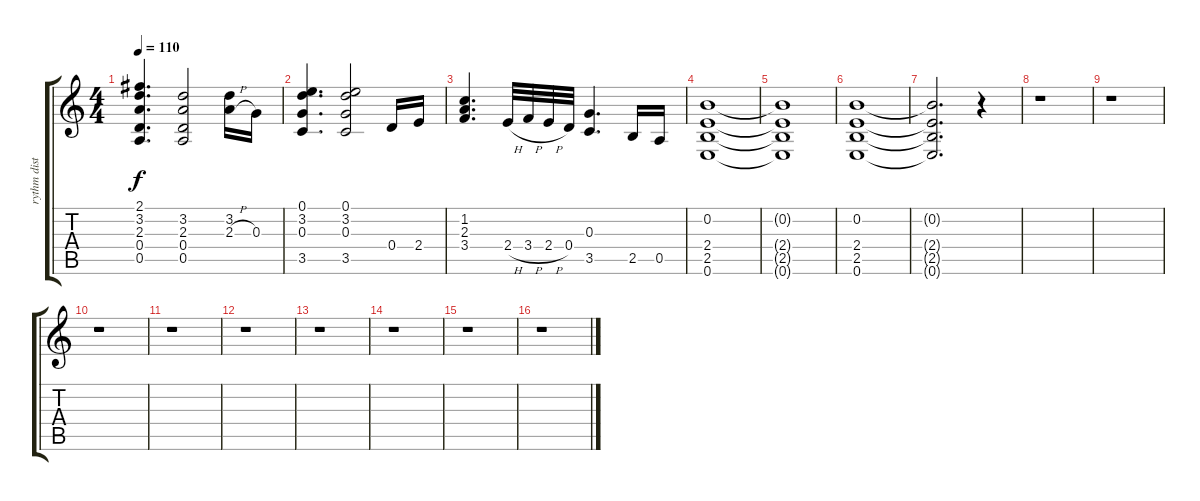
\track ("rythm dist." "rythm dist") {instrument distortionguitar}
\staff {score tabs}
\tuning (E4 B3 G3 D3 A2 E2) {hide}
\ts (4 4)
\tempo 110
\clef g2
\ks c
(2.1 3.2 2.3 0.4 0.5).4{d dy f} (3.2 2.3 0.4 0.5).2 (3.2 2.3{h}).16 0.3.16 |
(0.1 3.2 0.3 3.5).4{d} (0.1 3.2 0.3 3.5).2 0.4.16 2.4.16 |
(1.2 2.3 3.4).4{d} 2.4{h}.32 3.4{h}.32 2.4{h}.32 0.4.32 (0.3 3.5).4{d} 2.5.16 0.5.16 |
(0.2 2.4 2.5 0.6).1 |
(0.2{t} 2.4{t} 2.5{t} 0.6{t}).1 |
(0.2 2.4 2.5 0.6).1 |
(0.2{t} 2.4{t} 2.5{t} 0.6{t}).2{d} r.4 |
r.1 |
r.1 |
r.1 |
r.1 |
r.1 |
r.1 |
r.1 |
r.1 |
r.1
